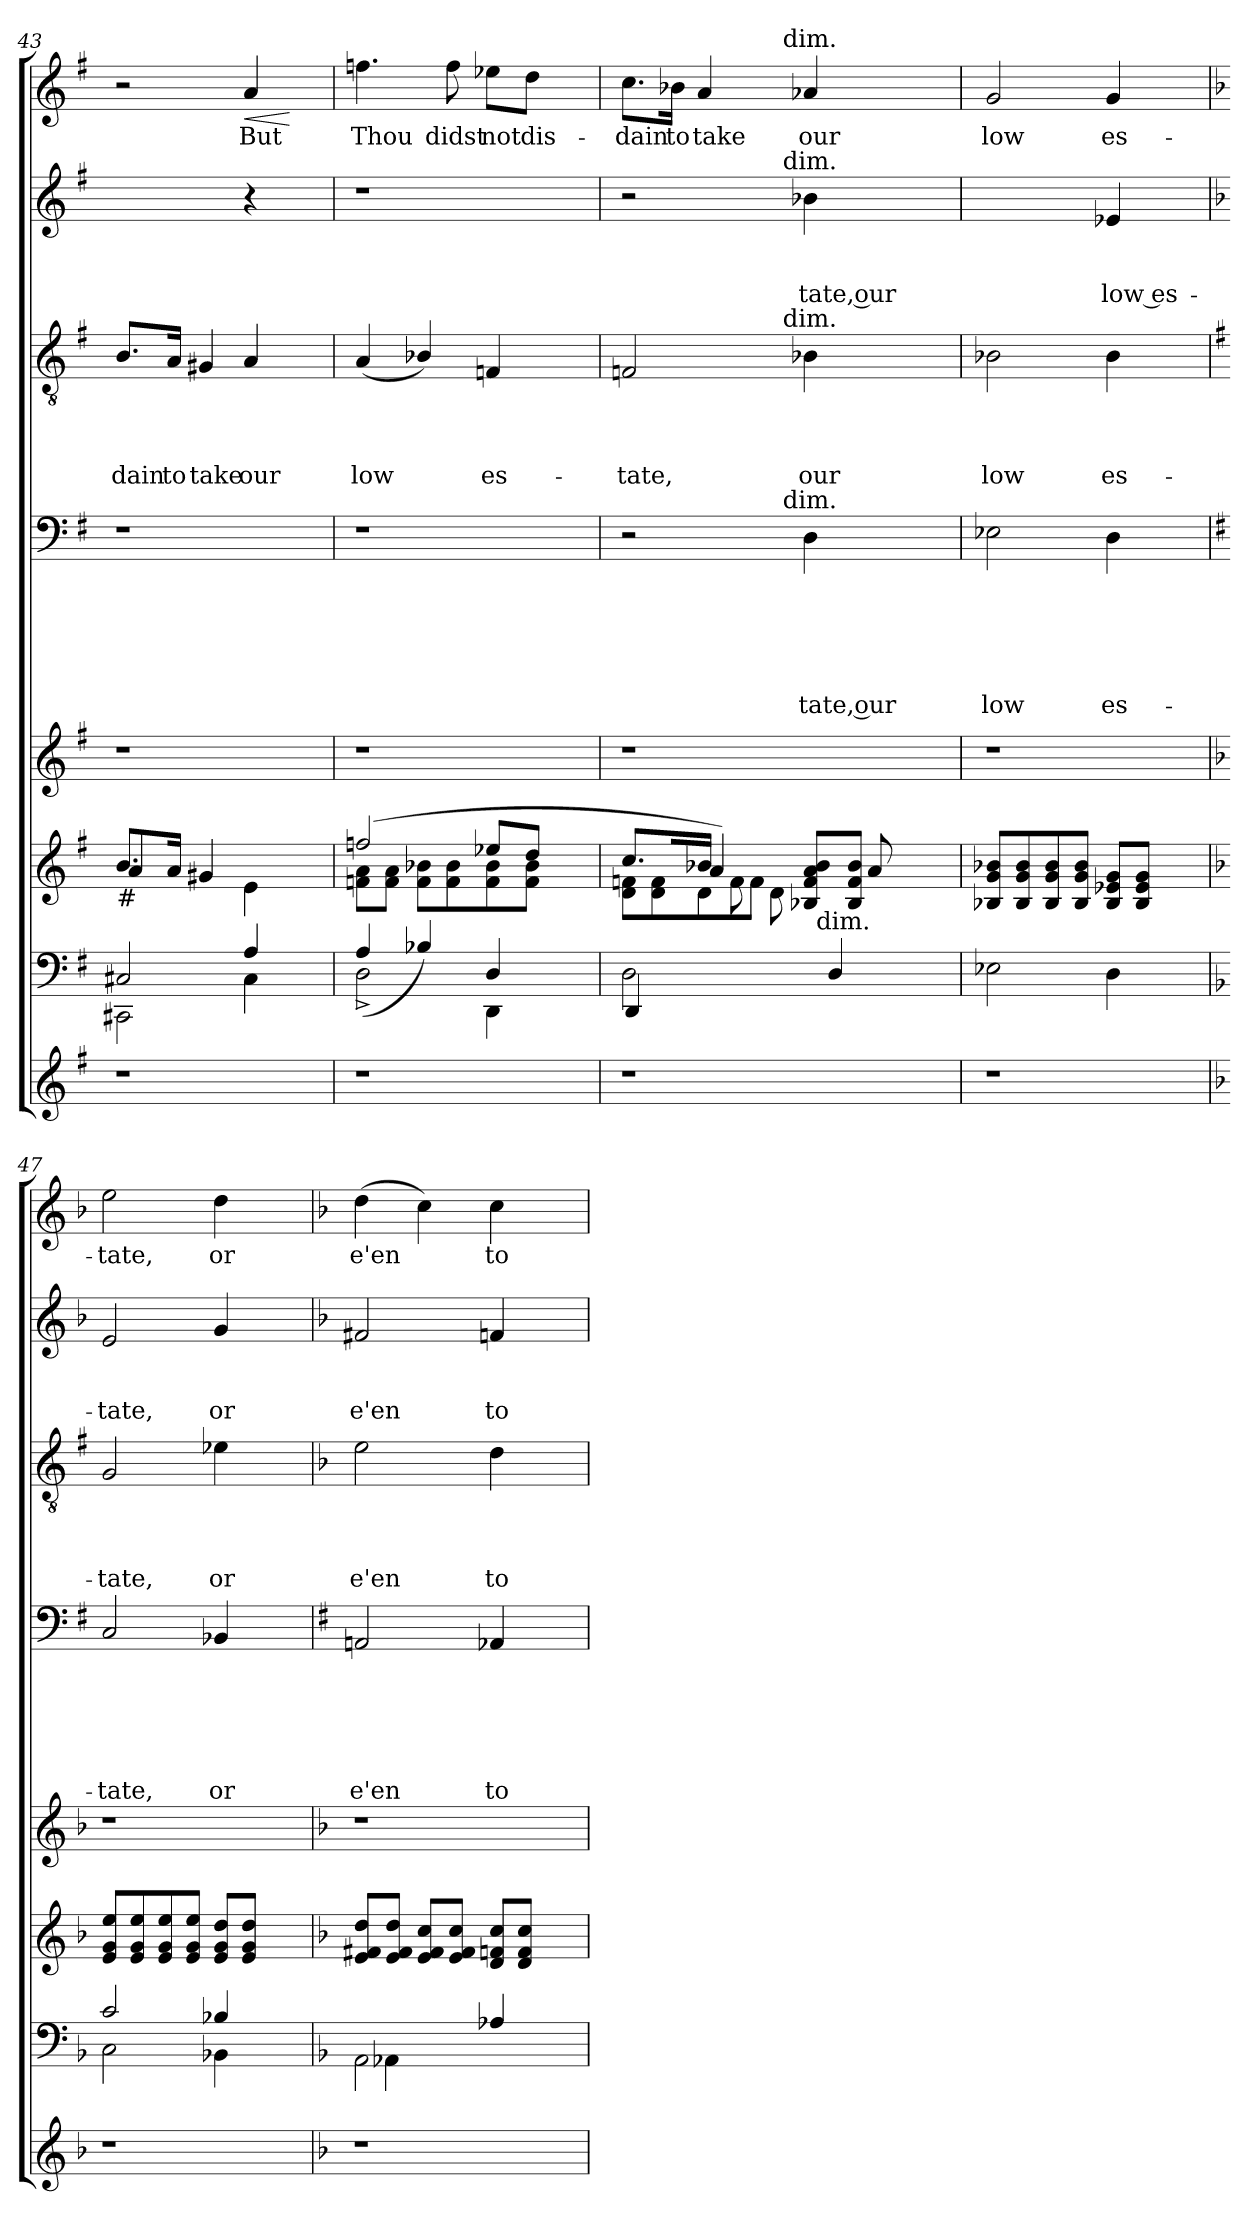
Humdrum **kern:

**kern	**kern	**kern	**kern	**kern	**text	**text	**text	**text	**text	**text	**kern	**text	**text	**text	**text	**kern	**text	**text	**text	**kern	**text	**dynam
*part8	*part7	*part6	*part5	*part4	*part4	*part4	*part4	*part4	*part4	*part4	*part3	*part3	*part3	*part3	*part3	*part2	*part2	*part2	*part2	*part1	*part1	*part1
*staff8	*staff7	*staff6	*staff5	*staff4	*staff4	*staff4	*staff4	*staff4	*staff4	*staff4	*staff3	*staff3	*staff3	*staff3	*staff3	*staff2	*staff2	*staff2	*staff2	*staff1	*staff1	*staff1
*clefG2	*clefF4	*clefG2	*clefG2	*clefF4	*	*	*	*	*	*	*clefGv2	*	*	*	*	*clefG2	*	*	*	*clefG2	*	*
*k[f#]	*k[f#]	*k[f#]	*k[f#]	*k[f#]	*	*	*	*	*	*	*k[f#]	*	*	*	*	*k[f#]	*	*	*	*k[f#]	*	*
*G:	*G:	*G:	*G:	*G:	*	*	*	*	*	*	*G:	*	*	*	*	*G:	*	*	*	*G:	*	*
=43	=43	=43	=43	=43	=43	=43	=43	=43	=43	=43	=43	=43	=43	=43	=43	=43	=43	=43	=43	=43	=43	=43
*	*^	*^	*	*	*	*	*	*	*	*	*	*	*	*	*	*	*	*	*	*	*	*
!	!	!	!LO:TX:b:t=#	!	!	!	!	!	!	!	!	!	!	!	!	!	!	!	!	!	!	!	!	!
!	!	!	!	!	!	!LO:N:vis=1	!	!	!	!	!	!	!	!	!	!	!LO:LY:b	!	!	!	!	!	!	!
1r	2CC#X\	2C#X/	8.b/L	4a/	1r	1r	.	.	.	.	.	.	8.B/L	.	.	.	-dain	2ryy	.	.	.	2r	.	.
!	!	!	!	!	!	!	!	!	!	!	!	!	!	!	!	!	!LO:LY:b	!	!	!	!	!	!	!
.	.	.	16a/Jk	.	.	.	.	.	.	.	.	.	16A/Jk	.	.	.	to	.	.	.	.	.	.	.
!	!	!	!	!	!	!	!	!	!	!	!	!	!	!	!	!	!LO:LY:b	!	!	!	!	!	!	!
.	.	.	4g#X/	4ryy	.	.	.	.	.	.	.	.	4G#X/	.	.	.	take	.	.	.	.	.	.	.
!	!	!	!	!	!	!	!	!	!	!	!	!	!	!	!	!	!LO:LY:b	!	!	!	!	!	!LO:LY:b	!LO:HP:b
.	4C#\	4A/	4e\	2ryy	.	.	.	.	.	.	.	.	4A/	.	.	.	our	4r	.	.	.	4a/	But	<
.	4ryy	4ryy	4ryy	.	.	.	.	.	.	.	.	.	4ryy	.	.	.	.	4ryy	.	.	.	4ryy	.	[
=44	=44	=44	=44	=44	=44	=44	=44	=44	=44	=44	=44	=44	=44	=44	=44	=44	=44	=44	=44	=44	=44	=44	=44	=44
!	!	!	!	!	!	!LO:N:vis=1	!	!	!	!	!	!	!	!	!	!	!LO:LY:b	!LO:N:vis=1	!	!	!	!	!LO:LY:b	!
1r	2D\	(4A^>/	(2ffn/	8fn\ 8a\L	1r	1r	.	.	.	.	.	.	(<4A/	.	.	.	low	1r	.	.	.	4.ffn\	Thou	.
.	.	.	.	8f\ 8a\J	.	.	.	.	.	.	.	.	.	.	.	.	.	.	.	.	.	.	.	.
.	.	4B-X/)	.	8f\ 8b-X\L	.	.	.	.	.	.	.	.	4B-X/)	.	.	.	.	.	.	.	.	.	.	.
!	!	!	!	!	!	!	!	!	!	!	!	!	!	!	!	!	!	!	!	!	!	!	!LO:LY:b	!
.	.	.	.	8f\ 8b-\	.	.	.	.	.	.	.	.	.	.	.	.	.	.	.	.	.	8ff\	didst	.
!	!	!	!	!	!	!	!	!	!	!	!	!	!	!	!	!	!LO:LY:b	!	!	!	!	!	!LO:LY:b	!
.	4DD\	4D/	8ee-X/L	8f\ 8b-\	.	.	.	.	.	.	.	.	4Fn/	.	.	.	es-	.	.	.	.	8ee-X\L	not	.
!	!	!	!	!	!	!	!	!	!	!	!	!	!	!	!	!	!	!	!	!	!	!	!LO:LY:b	!
.	.	.	8dd/J	8f\ 8b-\J	.	.	.	.	.	.	.	.	.	.	.	.	.	.	.	.	.	8dd\J	dis-	.
.	4ryy	4ryy	4ryy	4ryy	.	.	.	.	.	.	.	.	4ryy	.	.	.	.	.	.	.	.	4ryy	.	.
=45	=45	=45	=45	=45	=45	=45	=45	=45	=45	=45	=45	=45	=45	=45	=45	=45	=45	=45	=45	=45	=45	=45	=45	=45
*	*	*	*^	*^	*	*	*	*	*	*	*	*	*	*	*	*	*	*	*	*	*	*	*	*
!	!	!	!	!	!	!	!	!	!	!	!	!	!	!	!	!	!	!	!LO:LY:b	!	!	!	!	!	!LO:LY:b	!
*	*	*	*	*	*	*	*	*^	*	*	*	*	*	*	*^	*	*	*	*	*^	*	*	*	*^	*	*
1r	2D\	4DD/	8d\ 8fn\L	4ryy	8.cc/L	4ryy	1r	2r	4...ryy	.	.	.	.	.	.	2Fn/	4...ryy	.	.	.	-tate,	2r	4...ryy	.	.	.	8.cc\L	4...ryy	-dain	.
.	.	.	8d\ 8f\	.	.	.	.	.	.	.	.	.	.	.	.	.	.	.	.	.	.	.	.	.	.	.	.	.	.	.
!	!	!	!	!	!	!	!	!	!	!	!	!	!	!	!	!	!	!	!	!	!	!	!	!	!	!	!	!	!LO:LY:b	!
.	.	.	.	.	16ryy	.	.	.	.	.	.	.	.	.	.	.	.	.	.	.	.	.	.	.	.	.	16b-X\Jk	.	to	.
!	!	!	!	!	!	!	!	!	!	!	!	!	!	!	!	!	!	!	!	!	!	!	!	!	!	!	!	!	!LO:LY:b	!
.	.	8.ryy	8d\	16ryy	16b-X/Jk	4a/)	.	.	.	.	.	.	.	.	.	.	.	.	.	.	.	.	.	.	.	.	4a/	.	take	.
.	.	.	.	8f\	8.ryy	.	.	.	.	.	.	.	.	.	.	.	.	.	.	.	.	.	.	.	.	.	.	.	.	.
.	.	.	8f\J	.	.	.	.	.	.	.	.	.	.	.	.	.	.	.	.	.	.	.	.	.	.	.	.	.	.	.
.	.	2ryy	.	8d\	.	.	.	.	.	.	.	.	.	.	.	.	.	.	.	.	.	.	.	.	.	.	.	.	.	.
!	!	!	!	!	!	!	!	!	!	!	!	!	!	!	!	!	!	!	!	!	!	!	!	!	!	!	!	!LO:TX:a:t=dim.	!	!
!	!	!	!	!	!	!	!	!	!	!	!	!	!	!	!	!	!	!	!	!	!	!	!LO:TX:a:t=dim.	!	!	!	!	!	!	!
!	!	!	!	!	!	!	!	!	!	!	!	!	!	!	!	!	!LO:TX:a:t=dim.	!	!	!	!	!	!	!	!	!	!	!	!	!
!	!	!	!	!	!	!	!	!	!LO:TX:a:t=dim.	!	!	!	!	!	!	!	!	!	!	!	!	!	!	!	!	!	!	!	!	!
.	.	.	.	.	.	.	.	.	2ryy	.	.	.	.	.	.	.	2ryy	.	.	.	.	.	2ryy	.	.	.	.	2ryy	.	.
!	!	!	!	!	!	!	!	!	!	!	!	!	!	!	!LO:LY:b:rj	!	!	!	!	!	!LO:LY:b	!	!	!	!	!LO:LY:b:rj	!	!	!LO:LY:b	!
.	32ryy	.	8.ryy	.	2ryy	8B-X/ 8f/ 8a/ 8b-/L	.	4D\	.	.	.	.	.	.	-tate, our	4B-X\	.	.	.	.	our	4b-X\	.	.	.	-tate, our	4a-X/	.	our	.
!	!LO:TX:a:t=dim.	!	!	!	!	!	!	!	!	!	!	!	!	!	!	!	!	!	!	!	!	!	!	!	!	!	!	!	!	!
.	32ryy	.	.	.	.	.	.	.	.	.	.	.	.	.	.	.	.	.	.	.	.	.	.	.	.	.	.	.	.	.
.	4D/	.	.	8ryy	.	.	.	.	.	.	.	.	.	.	.	.	.	.	.	.	.	.	.	.	.	.	.	.	.	.
.	.	.	.	.	.	8B-/ 8f/ 8b-/J	.	.	.	.	.	.	.	.	.	.	.	.	.	.	.	.	.	.	.	.	.	.	.	.
.	.	.	4ryy	8a/	.	.	.	.	.	.	.	.	.	.	.	.	.	.	.	.	.	.	.	.	.	.	.	.	.	.
.	.	.	.	.	.	8.ryy	.	4ryy	.	.	.	.	.	.	.	4ryy	.	.	.	.	.	4ryy	.	.	.	.	4ryy	.	.	.
.	8.ryy	.	.	8.ryy	.	.	.	.	.	.	.	.	.	.	.	.	.	.	.	.	.	.	.	.	.	.	.	.	.	.
.	.	16ryy	16ryy	.	.	16ryy	.	.	.	.	.	.	.	.	.	.	.	.	.	.	.	.	.	.	.	.	.	.	.	.
.	.	.	.	.	.	.	.	.	32ryy	.	.	.	.	.	.	.	32ryy	.	.	.	.	.	32ryy	.	.	.	.	32ryy	.	.
!!LO:LB:g=z
=46	=46	=46	=46	=46	=46	=46	=46	=46	=46	=46	=46	=46	=46	=46	=46	=46	=46	=46	=46	=46	=46	=46	=46	=46	=46	=46	=46	=46	=46	=46
!	!	!	!	!	!	!	!	!	!	!	!	!	!	!	!LO:LY:b	!	!	!	!	!	!LO:LY:b	!	!	!	!	!	!	!	!LO:LY:b	!
*	*v	*v	*	*	*	*	*	*v	*v	*	*	*	*	*	*	*v	*v	*	*	*	*	*v	*v	*	*	*	*v	*v	*	*
*	*	*v	*v	*v	*v	*	*	*	*	*	*	*	*	*	*	*	*	*	*	*	*	*	*	*	*
1r	2E-X\	8B-X/ 8g/ 8b-X/L	1r	2E-X\	.	.	.	.	.	low	2B-X\	.	.	.	low	2ryy	.	.	.	2g/	low	.
.	.	8B-/ 8g/ 8b-/	.	.	.	.	.	.	.	.	.	.	.	.	.	.	.	.	.	.	.	.
.	.	8B-/ 8g/ 8b-/	.	.	.	.	.	.	.	.	.	.	.	.	.	.	.	.	.	.	.	.
.	.	8B-/ 8g/ 8b-/J	.	.	.	.	.	.	.	.	.	.	.	.	.	.	.	.	.	.	.	.
!	!	!	!	!	!	!	!	!	!	!LO:LY:b	!	!	!	!	!LO:LY:b	!	!	!	!LO:LY:b:rj	!	!LO:LY:b	!
.	4D\	8B-/ 8e-X/ 8g/L	.	4D\	.	.	.	.	.	es-	4B-\	.	.	.	es-	4e-X/	.	.	low es-	4g/	es-	.
.	.	8B-/ 8e-/ 8g/J	.	.	.	.	.	.	.	.	.	.	.	.	.	.	.	.	.	.	.	.
.	4ryy	4ryy	.	4ryy	.	.	.	.	.	.	4ryy	.	.	.	.	4ryy	.	.	.	4ryy	.	.
=47	=47	=47	=47	=47	=47	=47	=47	=47	=47	=47	=47	=47	=47	=47	=47	=47	=47	=47	=47	=47	=47	=47
*k[b-]	*k[b-]	*k[b-]	*k[b-]	*	*	*	*	*	*	*	*	*	*	*	*	*k[b-]	*	*	*	*k[b-]	*	*
*F:	*F:	*F:	*F:	*	*	*	*	*	*	*	*	*	*	*	*	*F:	*	*	*	*F:	*	*
*	*^	*	*	*	*	*	*	*	*	*	*	*	*	*	*	*	*	*	*	*	*	*
!	!	!	!	!	!	!	!	!	!	!	!LO:LY:b	!	!	!	!	!LO:LY:b	!	!	!	!LO:LY:b	!	!LO:LY:b	!
1r	2C\	2c/	8e/ 8g/ 8ee/L	1r	2C/	.	.	.	.	.	-tate,	2G/	.	.	.	-tate,	2e/	.	.	-tate,	2ee\	-tate,	.
.	.	.	8e/ 8g/ 8ee/	.	.	.	.	.	.	.	.	.	.	.	.	.	.	.	.	.	.	.	.
.	.	.	8e/ 8g/ 8ee/	.	.	.	.	.	.	.	.	.	.	.	.	.	.	.	.	.	.	.	.
.	.	.	8e/ 8g/ 8ee/J	.	.	.	.	.	.	.	.	.	.	.	.	.	.	.	.	.	.	.	.
!	!	!	!	!	!	!	!	!	!	!	!LO:LY:b	!	!	!	!	!LO:LY:b	!	!	!	!LO:LY:b	!	!LO:LY:b	!
.	4BB-X\	4B-X/	8e/ 8g/ 8dd/L	.	4BB-X/	.	.	.	.	.	or	4e-X\	.	.	.	or	4g/	.	.	or	4dd\	or	.
.	.	.	8e/ 8g/ 8dd/J	.	.	.	.	.	.	.	.	.	.	.	.	.	.	.	.	.	.	.	.
.	4ryy	4ryy	4ryy	.	4ryy	.	.	.	.	.	.	4ryy	.	.	.	.	4ryy	.	.	.	4ryy	.	.
=48	=48	=48	=48	=48	=48	=48	=48	=48	=48	=48	=48	=48	=48	=48	=48	=48	=48	=48	=48	=48	=48	=48	=48
*	*	*	*	*	*	*	*	*	*	*	*	*k[b-]	*	*	*	*	*	*	*	*	*	*	*
*	*	*	*	*	*	*	*	*	*	*	*	*F:	*	*	*	*	*	*	*	*	*	*	*
!	!	!	!	!	!	!	!	!	!	!	!LO:LY:b	!	!	!	!	!LO:LY:b	!	!	!	!LO:LY:b	!	!LO:LY:b	!
1r	2AA\	4AA-X\	8e/ 8f#X/ 8dd/L	1r	2AAn/	.	.	.	.	.	e'en	2e\	.	.	.	e'en	2f#X/	.	.	e'en	(>4dd\	e'en	.
.	.	.	8e/ 8f#/ 8dd/J	.	.	.	.	.	.	.	.	.	.	.	.	.	.	.	.	.	.	.	.
.	.	4ryy	8e/ 8f#/ 8cc/L	.	.	.	.	.	.	.	.	.	.	.	.	.	.	.	.	.	4cc\)	.	.
.	.	.	8e/ 8f#/ 8cc/J	.	.	.	.	.	.	.	.	.	.	.	.	.	.	.	.	.	.	.	.
!	!	!	!	!	!	!	!	!	!	!	!LO:LY:b:rj	!	!	!	!	!LO:LY:b:rj	!	!	!	!LO:LY:b:rj	!	!LO:LY:b	!
.	4A-X/	2ryy	8d/ 8fn/ 8cc/L	.	4AA-X/	.	.	.	.	.	to	4d\	.	.	.	to	4fn/	.	.	to	4cc\	to	.
.	.	.	8d/ 8f/ 8cc/J	.	.	.	.	.	.	.	.	.	.	.	.	.	.	.	.	.	.	.	.
.	4ryy	.	4ryy	.	4ryy	.	.	.	.	.	.	4ryy	.	.	.	.	4ryy	.	.	.	4ryy	.	.
*	*v	*v	*	*	*	*	*	*	*	*	*	*	*	*	*	*	*	*	*	*	*	*	*
=	=	=	=	=	=	=	=	=	=	=	=	=	=	=	=	=	=	=	=	=	=	=
*-	*-	*-	*-	*-	*-	*-	*-	*-	*-	*-	*-	*-	*-	*-	*-	*-	*-	*-	*-	*-	*-	*-
